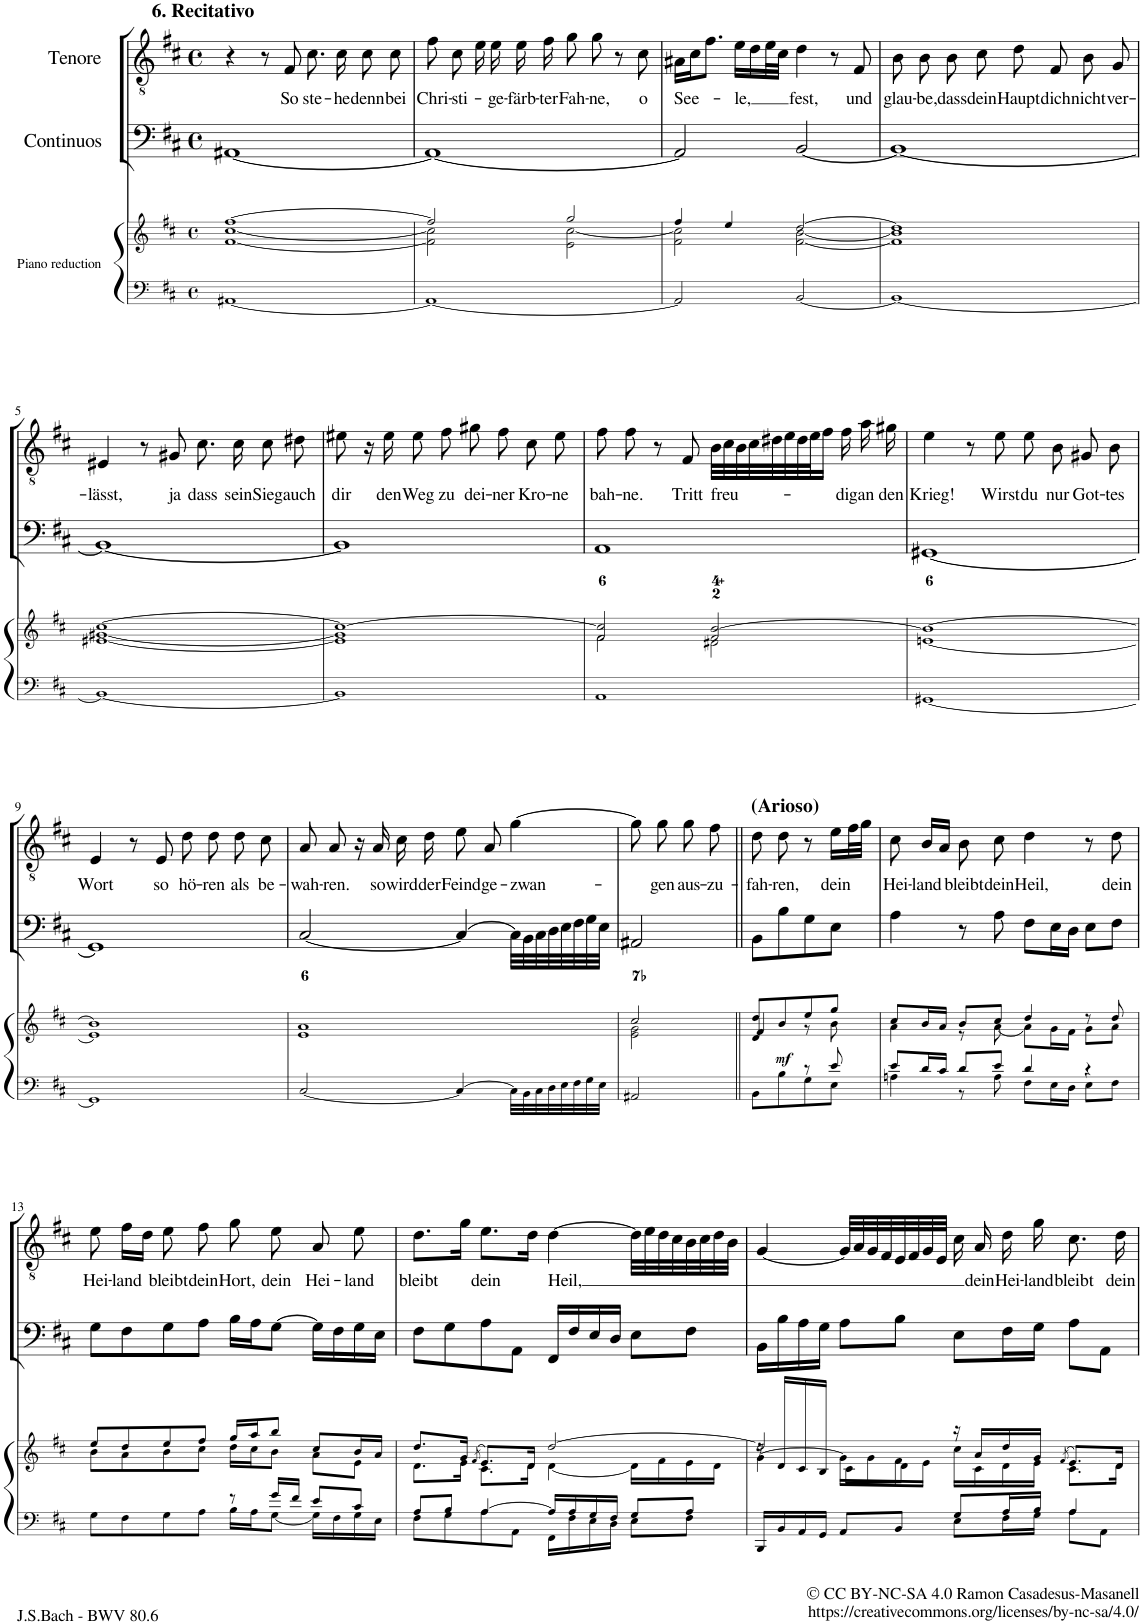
**kern	**kern	**dynam	**kern	**kern	**text
*part3	*part3	*part3	*part2	*part1	*part1
*staff4	*staff3	*staff3/4	*staff2	*staff1	*staff1
*I"Piano reduction	*	*	*I"Continuos	*I"Tenore	*
*I'Pno	*	*	*	*	*
*stria5	*stria5	*	*	*	*
*clefF4	*clefG2	*	*clefF4	*clefGv2	*
*k[f#c#]	*k[f#c#]	*	*k[f#c#]	*k[f#c#]	*
*M4/4	*M4/4	*	*M4/4	*M4/4	*
*met(c)	*met(c)	*	*met(c)	*met(c)	*
=1	=1	=1	=1	=1	=1
*	*^	*	*	*	*
!	!	!	!	!	!LO:TX:a:B:t=6. Recitativo	!
[1AA#X	[1ff#	[1f# [1cc#	.	[1AA#X	4r	.
.	.	.	.	.	8r	.
!	!	!	!	!	!	!LO:LY:b
.	.	.	.	.	8F#/	So
!	!	!	!	!	!	!LO:LY:b
.	.	.	.	.	8.c#\	ste-
!	!	!	!	!	!	!LO:LY:b
.	.	.	.	.	16c#\	-he
!	!	!	!	!	!	!LO:LY:b
.	.	.	.	.	8c#\	denn
!	!	!	!	!	!	!LO:LY:b
.	.	.	.	.	8c#\	bei
=2	=2	=2	=2	=2	=2	=2
!	!	!	!	!	!	!LO:LY:b
1AA#_	2ff#/]	2f#\] 2cc#\]	.	1AA#_	8f#\	Chri-
!	!	!	!	!	!	!LO:LY:b
.	.	.	.	.	8c#\	-sti-
.	.	.	.	.	16e\	.
!	!	!	!	!	!	!LO:LY:b
.	.	.	.	.	16e\	-ge-
!	!	!	!	!	!	!LO:LY:b
.	.	.	.	.	16e\	-färb-
!	!	!	!	!	!	!LO:LY:b
.	.	.	.	.	16f#\	-ter
!	!	!	!	!	!	!LO:LY:b
.	2gg/	2e\ [2cc#\	.	.	8g\	Fah-
!	!	!	!	!	!	!LO:LY:b
.	.	.	.	.	8g\	-ne,
.	.	.	.	.	8r	.
!	!	!	!	!	!	!LO:LY:b
.	.	.	.	.	8c#\	o
=3	=3	=3	=3	=3	=3	=3
!	!	!	!	!	!	!LO:LY:b
2AA#/]	4ff#/	2f#\ 2cc#\]	.	2AA#/]	16A#X\LL	See-
.	.	.	.	.	16c#\J	.
.	.	.	.	.	8.f#\J	.
.	4ee/	.	.	.	.	.
!	!	!	!	!	!	!LO:LY:b
.	.	.	.	.	16e\LL	-le,
.	.	.	.	.	16d\	.
.	.	.	.	.	32e\L	.
.	.	.	.	.	32c#\JJJ	.
!	!	!	!	!	!	!LO:LY:b
[2BB/	[2dd/	[2f#\ [2b\	.	[2BB/	4d\	fest,
.	.	.	.	.	8r	.
!	!	!	!	!	!	!LO:LY:b
.	.	.	.	.	8F#/	und
=4	=4	=4	=4	=4	=4	=4
!	!	!	!	!	!	!LO:LY:b
1BB_	1dd]	1f#] 1b]	.	1BB_	8B\	glau-
!	!	!	!	!	!	!LO:LY:b
.	.	.	.	.	8B\	-be,
!	!	!	!	!	!	!LO:LY:b
.	.	.	.	.	8B\	dass
!	!	!	!	!	!	!LO:LY:b
.	.	.	.	.	8c#\	dein
!	!	!	!	!	!	!LO:LY:b
.	.	.	.	.	8d\	Haupt
!	!	!	!	!	!	!LO:LY:b
.	.	.	.	.	8F#/	dich
!	!	!	!	!	!	!LO:LY:b
.	.	.	.	.	8B\	nicht
!	!	!	!	!	!	!LO:LY:b
.	.	.	.	.	8G/	ver-
!!LO:LB:g=z
=5	=5	=5	=5	=5	=5	=5
!	!	!	!	!	!	!LO:LY:b
1BB_	[1cc#	[1e#X [1g#X	.	1BB_	4E#X/	-lässt,
.	.	.	.	.	8r	.
!	!	!	!	!	!	!LO:LY:b
.	.	.	.	.	8G#X/	ja
!	!	!	!	!	!	!LO:LY:b
.	.	.	.	.	8.c#\	dass
!	!	!	!	!	!	!LO:LY:b
.	.	.	.	.	16c#\	sein
!	!	!	!	!	!	!LO:LY:b
.	.	.	.	.	8c#\	Sieg
!	!	!	!	!	!	!LO:LY:b
.	.	.	.	.	8d#X\	auch
=6	=6	=6	=6	=6	=6	=6
!	!	!	!	!	!	!LO:LY:b
1BB]	1cc#_	1e#] 1g#]	.	1BB]	8e#X\	dir
.	.	.	.	.	16r	.
!	!	!	!	!	!	!LO:LY:b
.	.	.	.	.	16e#\	den
!	!	!	!	!	!	!LO:LY:b
.	.	.	.	.	8e#\	Weg
!	!	!	!	!	!	!LO:LY:b
.	.	.	.	.	8f#\	zu
!	!	!	!	!	!	!LO:LY:b
.	.	.	.	.	8g#X\	dei-
!	!	!	!	!	!	!LO:LY:b
.	.	.	.	.	8f#\	-ner
!	!	!	!	!	!	!LO:LY:b
.	.	.	.	.	8c#\	Kro-
!	!	!	!	!	!	!LO:LY:b
.	.	.	.	.	8e#\	-ne
=7	=7	=7	=7	=7	=7	=7
!	!	!	!	!	!	!LO:LY:b
1AA	2f#/ 2cc#/]	2f#\	.	1AA	8f#\	bah-
!	!	!	!	!	!	!LO:LY:b
.	.	.	.	.	8f#\	-ne.
.	.	.	.	.	8r	.
!	!	!	!	!	!	!LO:LY:b
.	.	.	.	.	8F#/	Tritt
!	!	!	!	!	!	!LO:LY:b
.	2f#/ [2b/	2d#X\	.	.	32B\LLL	freu-
.	.	.	.	.	32c#\	.
.	.	.	.	.	32B\	.
.	.	.	.	.	32c#\	.
.	.	.	.	.	32d#X\	.
.	.	.	.	.	32e\	.
.	.	.	.	.	32d#\	.
.	.	.	.	.	32e\J	.
.	.	.	.	.	16f#\JJ	.
!	!	!	!	!	!	!LO:LY:b
.	.	.	.	.	16f#\	-dig
!	!	!	!	!	!	!LO:LY:b
.	.	.	.	.	16a\	an
!	!	!	!	!	!	!LO:LY:b
.	.	.	.	.	16g#X\	den
=8	=8	=8	=8	=8	=8	=8
!	!	!	!	!	!	!LO:LY:b
[1GG#X	1b_	[1en	.	[1GG#X	4e\	Krieg!
.	.	.	.	.	8r	.
!	!	!	!	!	!	!LO:LY:b
.	.	.	.	.	8e\	Wirst
!	!	!	!	!	!	!LO:LY:b
.	.	.	.	.	8e\	du
!	!	!	!	!	!	!LO:LY:b
.	.	.	.	.	8B\	nur
!	!	!	!	!	!	!LO:LY:b
.	.	.	.	.	8G#X/	Got-
!	!	!	!	!	!	!LO:LY:b
.	.	.	.	.	8B\	-tes
!!LO:LB:g=z
=9	=9	=9	=9	=9	=9	=9
!	!	!	!	!	!	!LO:LY:b
1GG#]	1b]	1e]	.	1GG#]	4E/	Wort
.	.	.	.	.	8r	.
!	!	!	!	!	!	!LO:LY:b
.	.	.	.	.	8E/	so
!	!	!	!	!	!	!LO:LY:b
.	.	.	.	.	8d\	hö-
!	!	!	!	!	!	!LO:LY:b
.	.	.	.	.	8d\	-ren
!	!	!	!	!	!	!LO:LY:b
.	.	.	.	.	8d\	als
!	!	!	!	!	!	!LO:LY:b
.	.	.	.	.	8c#\	be-
*	*v	*v	*	*	*	*
=10	=10	=10	=10	=10	=10
!	!	!	!	!	!LO:LY:b
[2C#/	1e 1a	.	[2C#/	8A/	-wah-
!	!	!	!	!	!LO:LY:b
.	.	.	.	8A/	-ren.
.	.	.	.	16r	.
!	!	!	!	!	!LO:LY:b
.	.	.	.	16A/	so
!	!	!	!	!	!LO:LY:b
.	.	.	.	16c#\	wird
!	!	!	!	!	!LO:LY:b
.	.	.	.	16d\	der
!	!	!	!	!	!LO:LY:b
4C#/_	.	.	4C#/_	8e\	Feind
!	!	!	!	!	!LO:LY:b
.	.	.	.	8A/	ge-
!	!	!	!	!	!LO:LY:b
32C#\LLL]	.	.	32C#\LLL]	[4g\	-zwan-
32BB\	.	.	32BB\	.	.
32C#\	.	.	32C#\	.	.
32D\	.	.	32D\	.	.
32E\	.	.	32E\	.	.
32F#\	.	.	32F#\	.	.
32G\	.	.	32G\	.	.
32E\JJJ	.	.	32E\JJJ	.	.
=11||	=11||	=11	=11	=11	=11
*^	*^	*	*	*	*
*	*	*	*^	*	*	*	*
2AA#X/	2ryy	2cc#/	2e\ 2g\	2ryy	.	2AA#X/	8g\]	.
!	!	!	!	!	!	!	!	!LO:LY:b
.	.	.	.	.	.	.	8g\	-gen
!	!	!	!	!	!	!	!	!LO:LY:b
.	.	.	.	.	.	.	8g\	aus-
!	!	!	!	!	!	!	!	!LO:LY:b
.	.	.	.	.	.	.	8f#\	-zu-
!	!	!	!	!	!	!	!LO:TX:a:B:t=(Arioso)	!
!	!	!	!	!	!	!	!	!LO:LY:b
4ryy	8BB\L	8dd/L	4f#/	4d/	.	8BB\L	8d\	-fah-
!	!	!	!	!	!LO:DY:b	!	!	!LO:LY:b
.	8B\	8b/	.	.	mf	8B\	8d\	-ren,
8r	8G\	8ee/	8r	4ryy	.	8G\	8r	.
!	!	!	!	!	!	!	!	!LO:LY:b
8e/	8E\J	8gg/J	8b\	.	.	8E\J	16e\LL	dein
.	.	.	.	.	.	.	32f#\L	.
.	.	.	.	.	.	.	32g\JJJ	.
*	*	*	*v	*v	*	*	*	*
=12	=12	=12	=12	=12	=12	=12	=12
!	!	!	!	!	!	!	!LO:LY:b
8e/L	4An\	8cc#/L	4a\	.	4A\	8c#\	Hei-
!	!	!	!	!	!	!	!LO:LY:b
16d/L	.	16b/L	.	.	.	16B/LL	-land
16c#/JJ	.	16a/JJ	.	.	.	16A/JJ	.
!	!	!	!	!	!	!	!LO:LY:b
8d/L	8r	8b/L	8r	.	8r	8B\	bleibt
!	!	!	!	!	!	!	!LO:LY:b
8e/J	8A\	8cc#/J	[8a\	.	8A\	8c#\	dein
!	!	!	!	!	!	!	!LO:LY:b
4d/	8F#\L	4dd/	8a\L]	.	8F#\L	4d\	Heil,
.	16E\L	.	16g\L	.	16E\L	.	.
.	16D\JJ	.	16f#\JJ	.	16D\JJ	.	.
4r	8E\L	8r	8g\L	.	8E\L	8r	.
!	!	!	!	!	!	!	!LO:LY:b
.	8F#\J	8dd/	8a\J	.	8F#\J	8d\	dein
!!LO:LB:g=z
=13	=13	=13	=13	=13	=13	=13	=13
!	!	!	!	!	!	!	!LO:LY:b
2ryy	8G\L	8ee/L	8b\L	.	8G\L	8e\	Hei-
!	!	!	!	!	!	!	!LO:LY:b
.	8F#\	8dd/	8a\	.	8F#\	16f#\LL	-land
.	.	.	.	.	.	16d\JJ	.
!	!	!	!	!	!	!	!LO:LY:b
.	8G\	8ee/	8b\	.	8G\	8e\	bleibt
!	!	!	!	!	!	!	!LO:LY:b
.	8A\J	8ff#/J	8cc#\J	.	8A\J	8f#\	dein
!	!	!	!	!	!	!	!LO:LY:b
8r	16B\LL	16gg/LL	16dd\LL	.	16B\LL	8g\	Hort,
.	16A\J	16aa/J	16cc#\J	.	16A\J	.	.
!	!	!	!	!	!	!	!LO:LY:b
16g/LL	[8G\J	8bb/J	8b\J	.	[8G\J	8e\	dein
16f#/JJ	.	.	.	.	.	.	.
!	!	!	!	!	!	!	!LO:LY:b
8e/L	16G\LL]	8cc#/L	8a\L	.	16G\LL]	8A/	Hei-
.	16F#\	.	.	.	16F#\	.	.
!	!	!	!	!	!	!	!LO:LY:b
8c#/J	16G\	16b/L	8e\J	.	16G\	8e\	-land
.	16E\JJ	16a/JJ	.	.	16E\JJ	.	.
=14	=14	=14	=14	=14	=14	=14	=14
!	!	!	!	!	!	!	!LO:LY:b
8A/L	8F#\L	8.dd/L	8.d\L	.	8F#\L	8.d\L	bleibt
8B/J	8G\	.	.	.	8G\	.	.
.	.	16g/Jk	16e\Jk	.	.	16g\Jk	.
.	.	(8qf#/	.	.	.	.	.
!	!	!	!	!	!	!	!LO:LY:b
[4A/	8A\	8.e/L)	8.c#\L	.	8A\	8.e\L	dein
.	8AA\J	.	.	.	8AA\J	.	.
.	.	16d/Jk	16d\Jk	.	.	16d\Jk	.
!	!	!	!	!	!	!	!LO:LY:b
16A/LL]	16FF#\LL	[2dd/	[4d\	.	16FF#/LL	[4d\	Heil,
16A/	16F#\	.	.	.	16F#/	.	.
16G/	16E\	.	.	.	16E/	.	.
16F#/JJ	16D\JJ	.	.	.	16D/JJ	.	.
8G/L	8E\L	.	16d\LL]	.	8E\L	32d\LLL]	.
.	.	.	.	.	.	32e\	.
.	.	.	16f#\	.	.	32d\	.
.	.	.	.	.	.	32c#\	.
8A/J	8F#\J	.	16e\	.	8F#\J	32B\	.
.	.	.	.	.	.	32c#\	.
.	.	.	16d\JJ	.	.	32d\	.
.	.	.	.	.	.	32B\JJJ	.
=15	=15	=15	=15	=15	=15	=15	=15
*	*	*	*^	*	*	*	*
16r	16BBB/LL	2dd/]	[>4g\	16ryy	.	16BB\LL	[4G/	.
4..ryy	16BB/	.	.	16d/LL	.	16B\	.	.
.	16AA/	.	.	16c#/	.	16A\	.	.
.	16GG/JJ	.	.	16B/JJ	.	16G\JJ	.	.
.	8AA/L	.	16g\LL]	8c#\L	.	8A\L	32G/LLL]	.
.	.	.	.	.	.	.	32A/	.
.	.	.	16g\	.	.	.	32G/	.
.	.	.	.	.	.	.	32F#/	.
.	8BB/J	.	16f#\	8d\J	.	8B\J	32E/	.
.	.	.	.	.	.	.	32F#/	.
.	.	.	16e\JJ	.	.	.	32G/	.
.	.	.	.	.	.	.	32E/JJJ	.
8G/L	8E\L	16r	16cc#\LL	2ryy	.	8E\L	16c#\	.
!	!	!	!	!	!	!	!	!LO:LY:b
.	.	16a/LL	16c#\	.	.	.	16A/	dein
!	!	!	!	!	!	!	!	!LO:LY:b
16A/L	16F#\L	16dd/	16d\	.	.	16F#\L	16d\	Hei-
!	!	!	!	!	!	!	!	!LO:LY:b
16B/JJ	16G\JJ	16g/JJ	16e\JJ	.	.	16G\JJ	16g\	-land
.	.	(>8qf#/	.	.	.	.	.	.
!	!	!	!	!	!	!	!	!LO:LY:b
4A/	8A\L	8.e/L)	8.c#\L	.	.	8A\L	8.c#\	bleibt
.	8AA\J	.	.	.	.	8AA\J	.	.
!	!	!	!	!	!	!	!	!LO:LY:b
.	.	16d/Jk	16d\Jk	.	.	.	16d\	dein
*v	*v	*	*	*	*	*	*	*
*	*v	*v	*v	*	*	*	*
=	=	=	=	=	=
*-	*-	*-	*-	*-	*-
